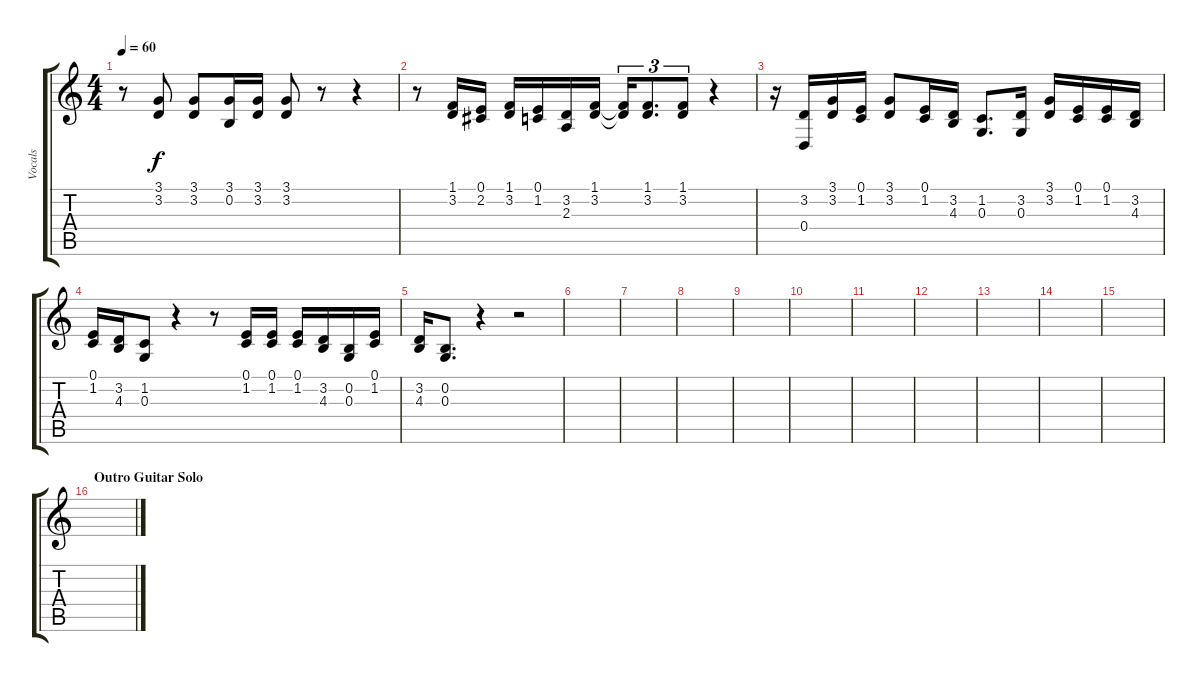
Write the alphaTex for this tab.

\track ("Vocals" "Vocals") {instrument sopranosax}
\staff {score tabs}
\tuning (E4 B3 G3 D3 A2 E2) {hide}
\ts (4 4)
\tempo 60
\clef g2
\ks c
r.8{dy f} (3.1 3.2).8 (3.1 3.2).8 (3.1 0.2).16 (3.1 3.2).16 (3.1 3.2).8 r.8 r.4 |
r.8 (1.1 3.2).16 (0.1 2.2).16 (1.1 3.2).16 (0.1 1.2).16 (3.2 2.3).16 (1.1 3.2).16 (1.1{t} 3.2{t}).16{tu (3 2)} (1.1 3.2).8{d tu (3 2)} (1.1 3.2).8{tu (3 2)} r.4 |
r.16 (3.2 0.4).16 (3.1 3.2).16 (0.1 1.2).16 (3.1 3.2).8 (0.1 1.2).16 (3.2 4.3).16 (1.2 0.3).8{d} (3.2 0.3).16 (3.1 3.2).16 (0.1 1.2).16 (0.1 1.2).16 (3.2 4.3).16 |
(0.1 1.2).16 (3.2 4.3).16 (1.2 0.3).8 r.4 r.8 (0.1 1.2).16 (0.1 1.2).16 (0.1 1.2).16 (3.2 4.3).16 (0.2 0.3).16 (0.1 1.2).16 |
(3.2 4.3).16 (0.2 0.3).8{d} r.4 r.2 |
|
|
|
|
|
|
|
|
|
|
\section ("" "Outro Guitar Solo")
